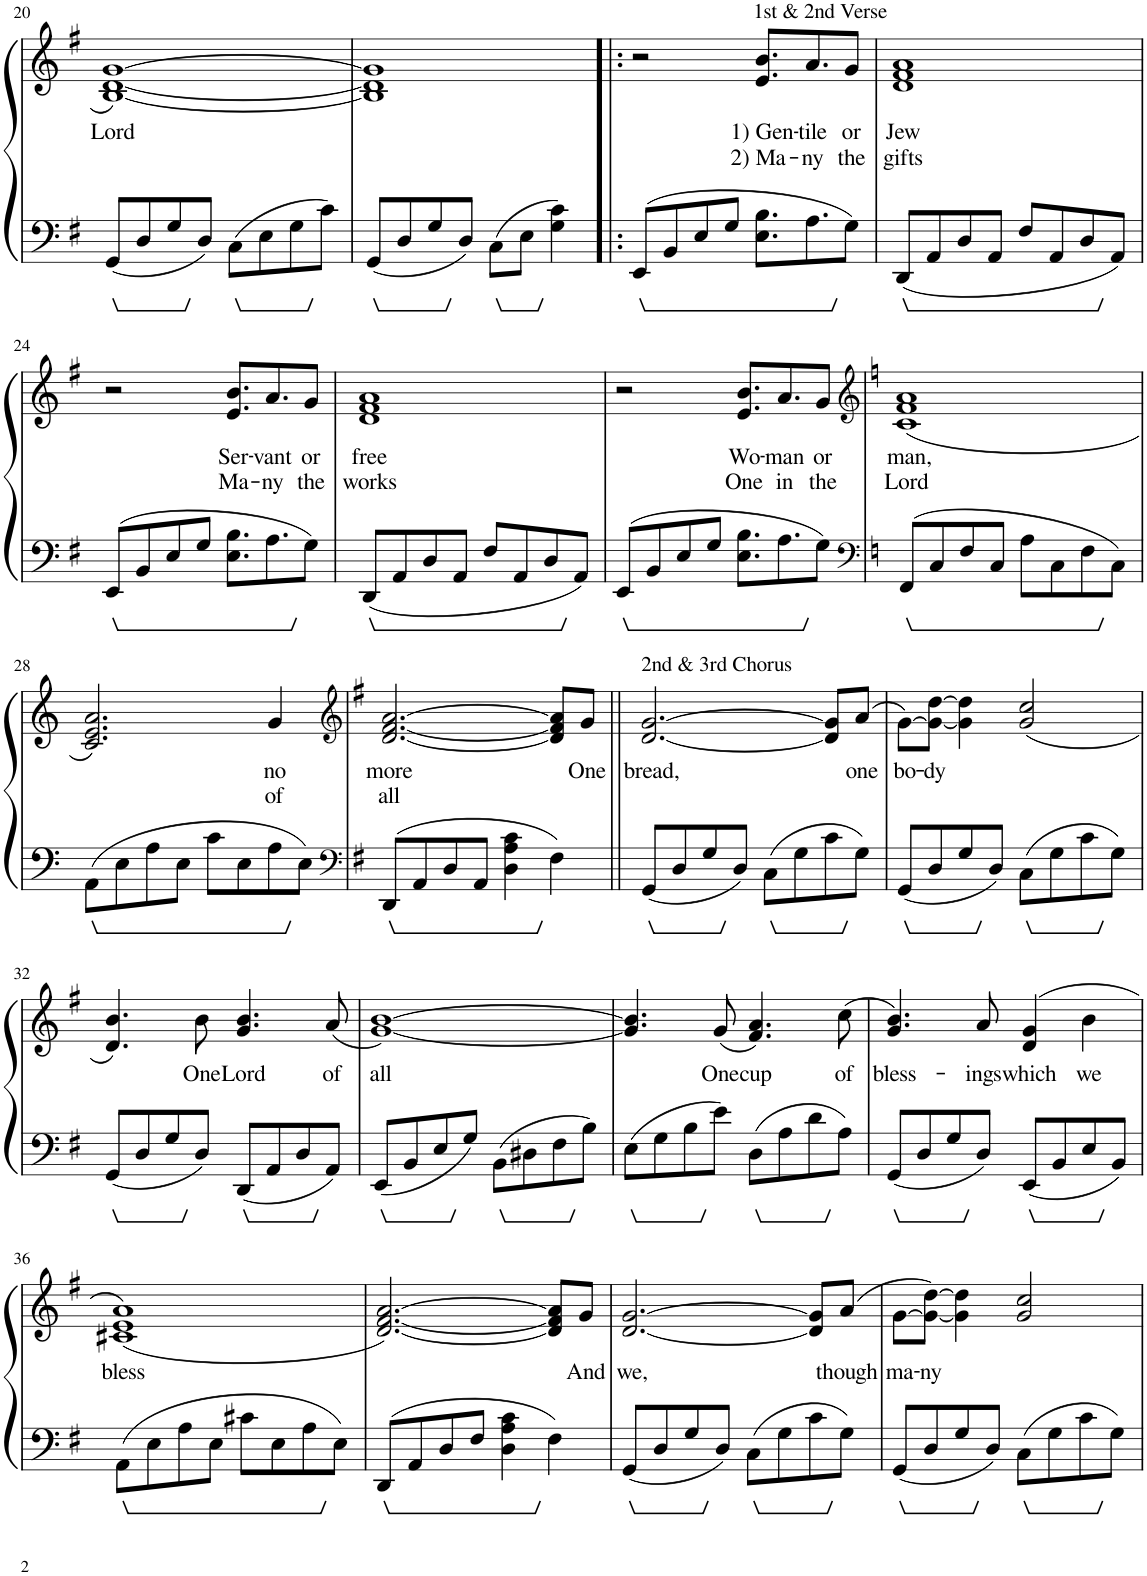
**kern	**kern	**text	**text
*part1	*part1	*part1	*part1
*staff2	*staff1	*staff1	*staff1
*I"Piano	*	*	*
*I'Pno.	*	*	*
!!LO:PB:g=z
*clefF4	*clefG2	*	*
*k[f#]	*k[f#]	*	*
*M4/4	*M4/4	*	*
=20	=20	=20	=20
!	!	!LO:LY:b	!
8GG/L	[1B [1d [1g	Lord	.
8D/	.	.	.
8G/	.	.	.
8D/J	.	.	.
8C\L	.	.	.
8E\	.	.	.
8G\	.	.	.
8c\J	.	.	.
=21	=21	=21	=21
8GG/L	1B] 1d] 1g]	.	.
8D/	.	.	.
8G/	.	.	.
8D/J	.	.	.
8C\L	.	.	.
8E\J	.	.	.
4G\ 4c\	.	.	.
=22!|:	=22!|:	=22!|:	=22!|:
8EE/L	2r	.	.
8BB/	.	.	.
8E/	.	.	.
8G/J	.	.	.
!	!LO:TX:a:t=1st & 2nd Verse	!	!
!	!	!LO:LY:b	!LO:LY:b
8.E\ 8.B\L	8.e/ 8.b/L	1) Gen-	2) Ma-
!	!	!LO:LY:b	!LO:LY:b
8.A\	8.a/	-tile	-ny
!	!	!LO:LY:b	!LO:LY:b
8G\J	8g/J	or	the
=23	=23	=23	=23
!	!	!LO:LY:b	!LO:LY:b
8DD/L	1d 1f# 1a	Jew	gifts
8AA/	.	.	.
8D/	.	.	.
8AA/J	.	.	.
8F#/L	.	.	.
8AA/	.	.	.
8D/	.	.	.
8AA/J	.	.	.
!!LO:LB:g=z
=24	=24	=24	=24
8EE/L	2r	.	.
8BB/	.	.	.
8E/	.	.	.
8G/J	.	.	.
!	!	!LO:LY:b	!LO:LY:b
8.E\ 8.B\L	8.e/ 8.b/L	Ser-	Ma-
!	!	!LO:LY:b	!LO:LY:b
8.A\	8.a/	-vant	-ny
!	!	!LO:LY:b	!LO:LY:b
8G\J	8g/J	or	the
=25	=25	=25	=25
!	!	!LO:LY:b	!LO:LY:b
8DD/L	1d 1f# 1a	free	works
8AA/	.	.	.
8D/	.	.	.
8AA/J	.	.	.
8F#/L	.	.	.
8AA/	.	.	.
8D/	.	.	.
8AA/J	.	.	.
=26	=26	=26	=26
8EE/L	2r	.	.
8BB/	.	.	.
8E/	.	.	.
8G/J	.	.	.
!	!	!LO:LY:b	!LO:LY:b
8.E\ 8.B\L	8.e/ 8.b/L	Wo-	One
!	!	!LO:LY:b	!LO:LY:b
8.A\	8.a/	-man	in
!	!	!LO:LY:b	!LO:LY:b
8G\J	8g/J	or	the
=27	=27	=27	=27
*clefF4	*clefG2	*	*
*k[]	*k[]	*	*
!	!	!LO:LY:b	!LO:LY:b
8FF/L	(1c 1f 1a	man,	Lord
8C/	.	.	.
8F/	.	.	.
8C/J	.	.	.
8A\L	.	.	.
8C\	.	.	.
8F\	.	.	.
8C\J	.	.	.
!!LO:LB:g=z
=28	=28	=28	=28
8AA\L	2.c/ 2.e/ 2.a/)	.	.
8E\	.	.	.
8A\	.	.	.
8E\J	.	.	.
8c\L	.	.	.
8E\	.	.	.
!	!	!LO:LY:b	!LO:LY:b
8A\	4g/	no	of
8E\J	.	.	.
=29	=29	=29	=29
*clefF4	*clefG2	*	*
*k[f#]	*k[f#]	*	*
!	!	!LO:LY:b	!LO:LY:b
8DD/L	[2.d/ [2.f#/ [2.a/	more	all
8AA/	.	.	.
8D/	.	.	.
8AA/J	.	.	.
4D\ 4A\ 4c\	.	.	.
4F#\	8d/] 8f#/] 8a/]L	.	.
!	!	!LO:LY:b	!
.	8g/J	One	.
=30||	=30||	=30||	=30||
!	!LO:TX:a:t=2nd & 3rd Chorus	!	!
!	!	!LO:LY:b	!
8GG/L	[2.d/ [2.g/	bread,	.
8D/	.	.	.
8G/	.	.	.
8D/J	.	.	.
8C\L	.	.	.
8G\	.	.	.
8c\	8d/] 8g/]L	.	.
!	!	!LO:LY:b	!
8G\J	(8a/J	one	.
=31	=31	=31	=31
!	!	!LO:LY:b	!
8GG/L	[8g\L)	bo-	.
!	!	!LO:LY:b	!
8D/	8g\_ [8dd\J	-dy	.
8G/	4g\] 4dd\]	.	.
8D/J	.	.	.
8C\L	(2g/ 2cc/	.	.
8G\	.	.	.
8c\	.	.	.
8G\J	.	.	.
!!LO:LB:g=z
=32	=32	=32	=32
8GG/L	4.d/ 4.b/)	.	.
8D/	.	.	.
8G/	.	.	.
!	!	!LO:LY:b	!
8D/J	8b\	One	.
!	!	!LO:LY:b	!
8DD/L	4.g/ 4.b/	Lord	.
8AA/	.	.	.
8D/	.	.	.
!	!	!LO:LY:b	!
8AA/J	(8a/	of	.
=33	=33	=33	=33
!	!	!LO:LY:b	!
8EE/L	[1g [1b)	all	.
8BB/	.	.	.
8E/	.	.	.
8G/J	.	.	.
8BB\L	.	.	.
8D#X\	.	.	.
8F#\	.	.	.
8B\J	.	.	.
=34	=34	=34	=34
8E\L	4.g/] 4.b/]	.	.
8G\	.	.	.
8B\	.	.	.
!	!	!LO:LY:b	!
8e\J	(8g/	One	.
!	!	!LO:LY:b	!
8D\L	4.f#/ 4.a/)	cup	.
8A\	.	.	.
8d\	.	.	.
!	!	!LO:LY:b	!
8A\J	(8cc\	of	.
=35	=35	=35	=35
!	!	!LO:LY:b	!
8GG/L	4.g/ 4.b/)	bless-	.
8D/	.	.	.
8G/	.	.	.
!	!	!LO:LY:b	!
8D/J	8a/	-ings	.
!	!	!LO:LY:b	!
8EE/L	(4d/ 4g/	which	.
8BB/	.	.	.
!	!	!LO:LY:b	!
8E/	4b\	we	.
8BB/J	.	.	.
!!LO:LB:g=z
=36	=36	=36	=36
!	!	!LO:LY:b	!
8AA\L	(1c#X 1e 1a)	bless	.
8E\	.	.	.
8A\	.	.	.
8E\J	.	.	.
8c#X\L	.	.	.
8E\	.	.	.
8A\	.	.	.
8E\J	.	.	.
=37	=37	=37	=37
8DD/L	[2.d/ [2.f#/ [2.a/)	.	.
8AA/	.	.	.
8D/	.	.	.
8F#/J	.	.	.
4D\ 4A\ 4c\	.	.	.
4F#\	8d/] 8f#/] 8a/]L	.	.
!	!	!LO:LY:b	!
.	8g/J	And	.
=38	=38	=38	=38
!	!	!LO:LY:b	!
8GG/L	[2.d/ [2.g/	we,	.
8D/	.	.	.
8G/	.	.	.
8D/J	.	.	.
8C\L	.	.	.
8G\	.	.	.
8c\	8d/] 8g/]L	.	.
!	!	!LO:LY:b	!
8G\J	(>8a/J	though	.
=39	=39	=39	=39
!	!	!LO:LY:b	!
8GG/L	[8g\L	ma-	.
!	!	!LO:LY:b	!
8D/	8g\_ [8dd\J)	-ny	.
8G/	4g\] 4dd\]	.	.
8D/J	.	.	.
8C\L	2g/ 2cc/	.	.
8G\	.	.	.
8c\	.	.	.
8G\J	.	.	.
=	=	=	=
*-	*-	*-	*-
